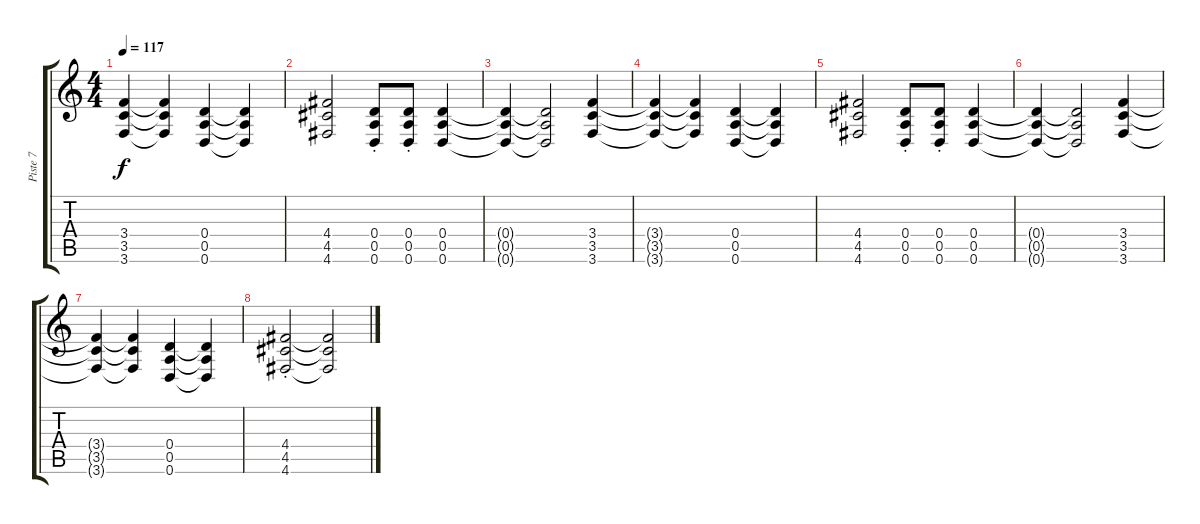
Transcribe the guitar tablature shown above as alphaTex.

\track ("Piste 7" "Piste 7") {instrument distortionguitar}
\staff {score tabs}
\tuning (E4 B3 G3 D3 A2 D2) {hide}
\ts (4 4)
\tempo 117
\clef g2
\ks c
(3.4{t} 3.5{t} 3.6{t}).4{dy f} (3.4{t} 3.5{t} 3.6{t}).4 (0.4 0.5 0.6).4 (0.4{t} 0.5{t} 0.6{t}).4 |
(4.4 4.5 4.6).2 (0.4{st} 0.5{st} 0.6{st}).8 (0.4{st} 0.5{st} 0.6{st}).8 (0.4 0.5 0.6).4 |
(0.4{t} 0.5{t} 0.6{t}).4 (0.4{t} 0.5{t} 0.6{t}).2 (3.4 3.5 3.6).4 |
(3.4{t} 3.5{t} 3.6{t}).4 (3.4{t} 3.5{t} 3.6{t}).4 (0.4 0.5 0.6).4 (0.4{t} 0.5{t} 0.6{t}).4 |
(4.4 4.5 4.6).2 (0.4{st} 0.5{st} 0.6{st}).8 (0.4{st} 0.5{st} 0.6{st}).8 (0.4 0.5 0.6).4 |
(0.4{t} 0.5{t} 0.6{t}).4 (0.4{t} 0.5{t} 0.6{t}).2 (3.4 3.5 3.6).4 |
(3.4{t} 3.5{t} 3.6{t}).4 (3.4{t} 3.5{t} 3.6{t}).4 (0.4 0.5 0.6).4 (0.4{t} 0.5{t} 0.6{t}).4 |
(4.4{st} 4.5 4.6).2 (4.4{t} 4.5{t} 4.6{t}).2
